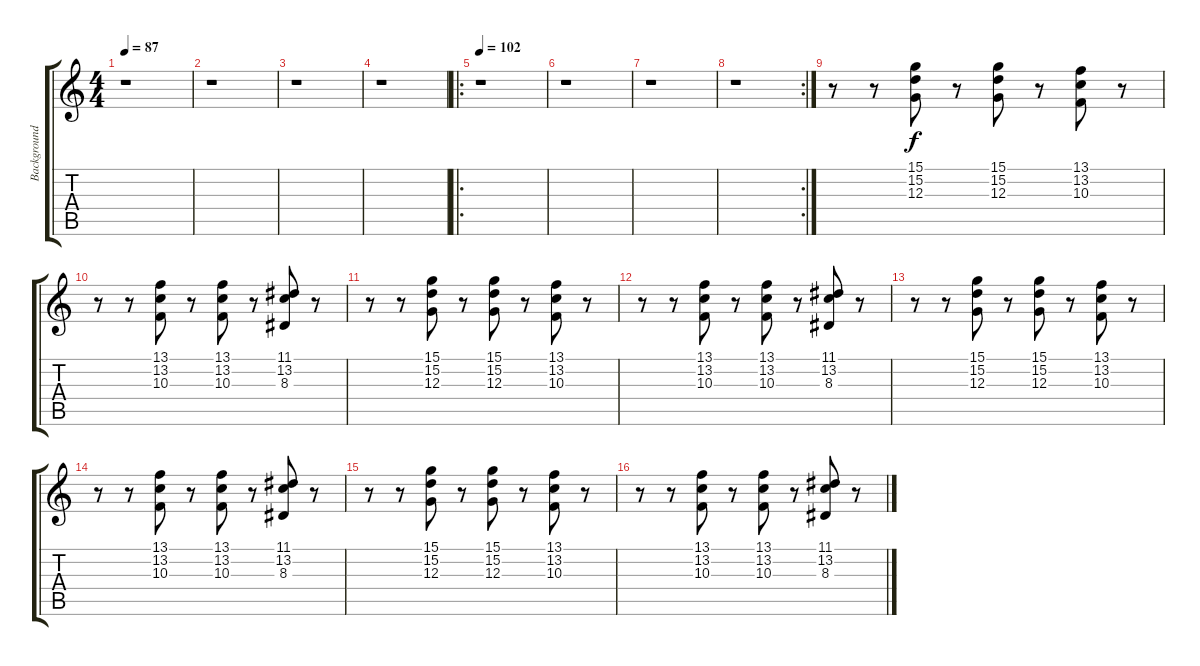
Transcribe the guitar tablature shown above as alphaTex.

\track ("Background FX" "Background") {instrument flute}
\staff {score tabs}
\tuning (E4 B3 G3 D3 A2 E2) {hide}
\ts (4 4)
\tempo 87
\clef g2
\ks c
r.1{dy f} |
r.1 |
r.1 |
r.1 |
\ro
\tempo 102
r.1 |
r.1 |
r.1 |
\rc 2
r.1 |
r.8{volume 15 instrument stringensemble1} r.8 (15.1 15.2 12.3).8 r.8 (15.1 15.2 12.3).8 r.8 (13.1 13.2 10.3).8 r.8 |
r.8 r.8 (13.1 13.2 10.3).8 r.8 (13.1 13.2 10.3).8 r.8 (11.1 13.2 8.3).8 r.8 |
r.8 r.8 (15.1 15.2 12.3).8 r.8 (15.1 15.2 12.3).8 r.8 (13.1 13.2 10.3).8 r.8 |
r.8 r.8 (13.1 13.2 10.3).8 r.8 (13.1 13.2 10.3).8 r.8 (11.1 13.2 8.3).8 r.8 |
r.8{volume 15 instrument stringensemble1} r.8 (15.1 15.2 12.3).8 r.8 (15.1 15.2 12.3).8 r.8 (13.1 13.2 10.3).8 r.8 |
r.8 r.8 (13.1 13.2 10.3).8 r.8 (13.1 13.2 10.3).8 r.8 (11.1 13.2 8.3).8 r.8 |
r.8 r.8 (15.1 15.2 12.3).8 r.8 (15.1 15.2 12.3).8 r.8 (13.1 13.2 10.3).8 r.8 |
r.8 r.8 (13.1 13.2 10.3).8 r.8 (13.1 13.2 10.3).8 r.8 (11.1 13.2 8.3).8 r.8
